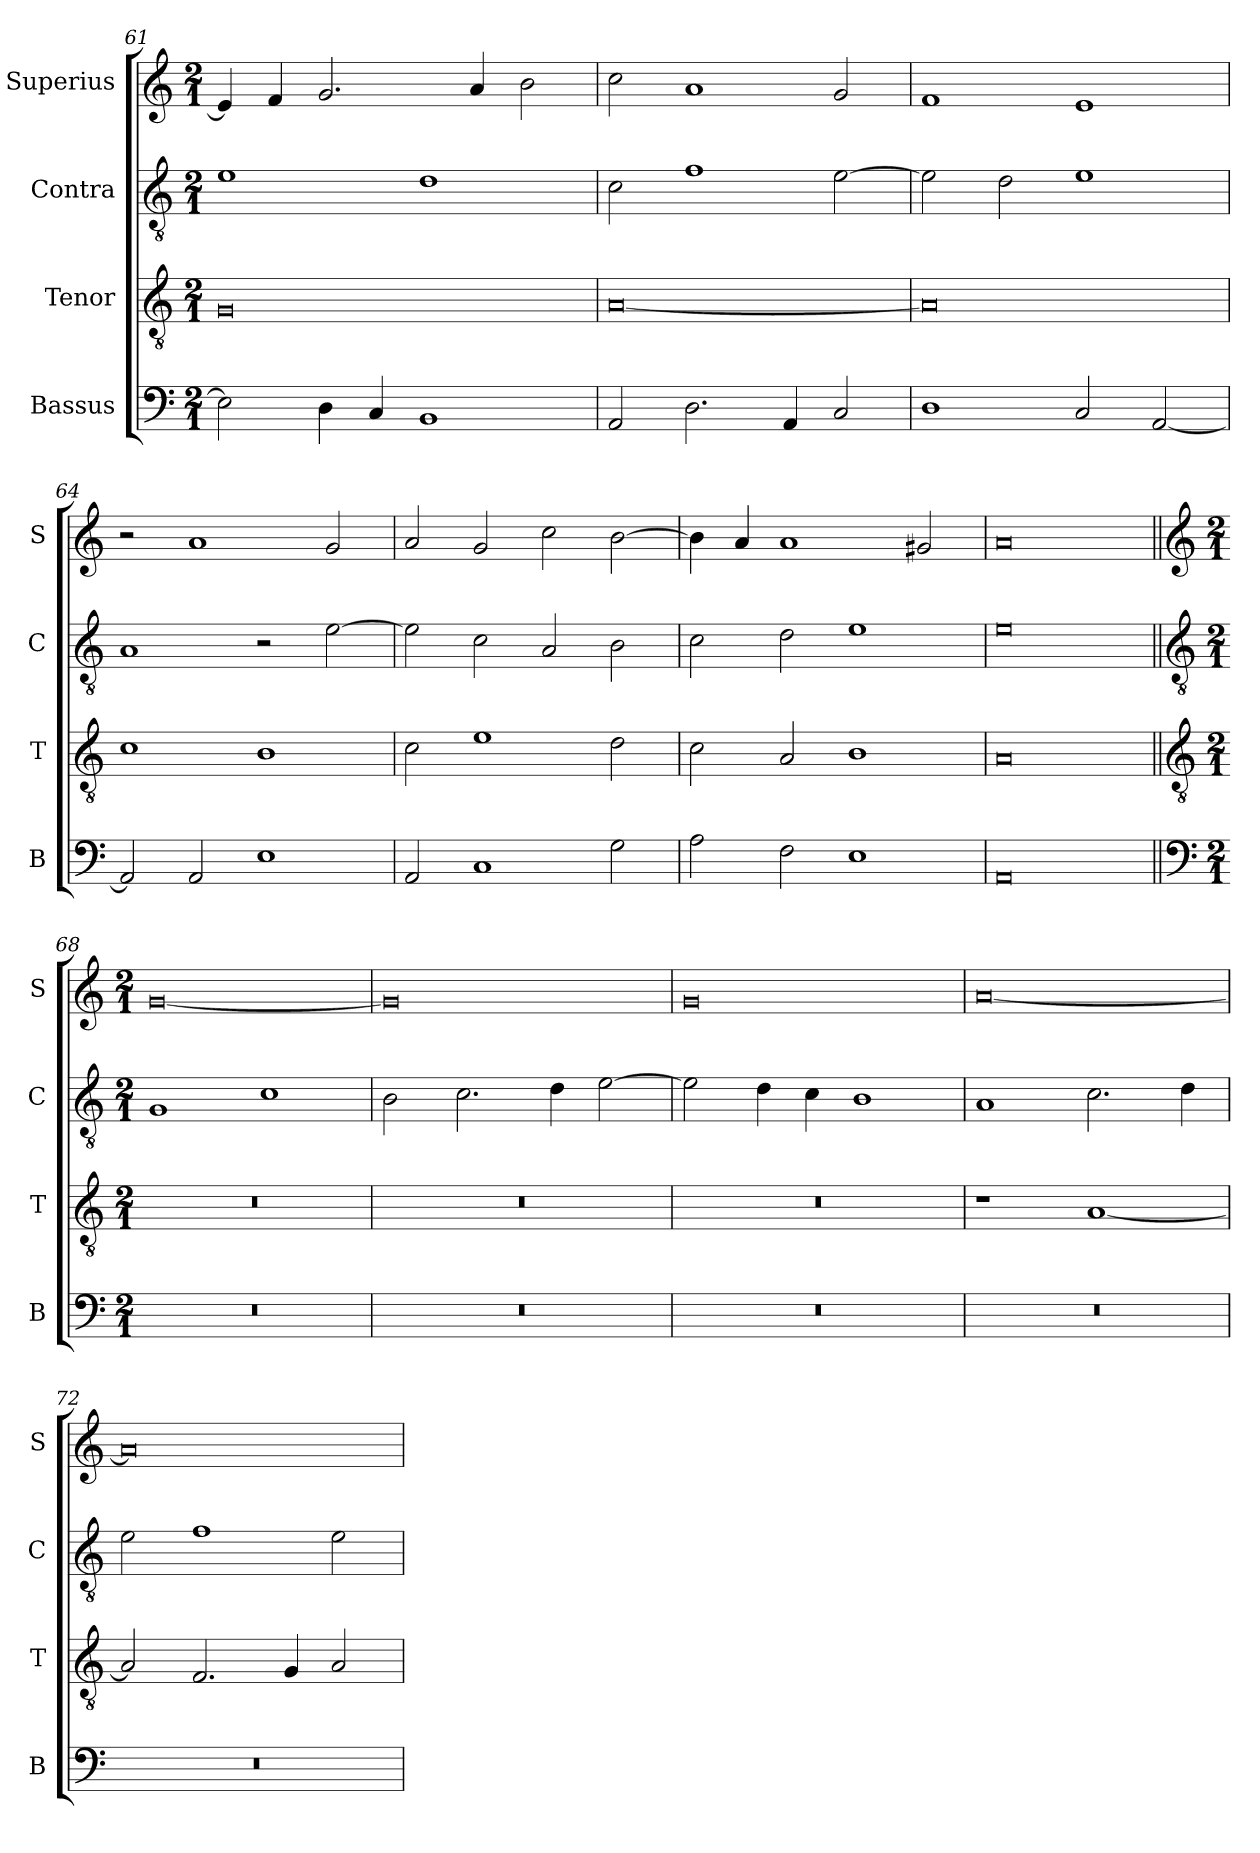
**kern	**kern	**kern	**kern
*part4	*part3	*part2	*part1
*staff4	*staff3	*staff2	*staff1
*I"Bassus	*I"Tenor	*I"Contra	*I"Superius
*I'B	*I'T	*I'C	*I'S
*clefF4	*clefGv2	*clefGv2	*clefG2
*k[]	*k[]	*k[]	*k[]
*M2/1	*M2/1	*M2/1	*M2/1
=61	=61	=61	=61
2E\]	0G	1e	4e/]
.	.	.	4f/
4D\	.	.	2.g/
4C/	.	.	.
1BB	.	1d	.
.	.	.	4a/
.	.	.	2b\
=62	=62	=62	=62
2AA/	[0A	2c\	2cc\
2.D\	.	1f	1a
4AA/	.	.	.
2C/	.	[2e\	2g/
=63	=63	=63	=63
1D	0A]	2e\]	1f
.	.	2d\	.
2C/	.	1e	1e
[2AA/	.	.	.
=64	=64	=64	=64
2AA/]	1c	1A	2r
2AA/	.	.	1a
1E	1B	2r	.
.	.	[2e\	2g/
=65	=65	=65	=65
2AA/	2c\	2e\]	2a/
1C	1e	2c\	2g/
.	.	2A/	2cc\
2G\	2d\	2B\	[2b\
=66	=66	=66	=66
2A\	2c\	2c\	4b\]
.	.	.	4a/
2F\	2A/	2d\	1a
1E	1B	1e	.
.	.	.	2g#X/
=67	=67	=67	=67
0AA	0A	0e	0a
!!LO:LB:g=z
=68||	=68||	=68||	=68||
*clefF4	*clefGv2	*clefGv2	*clefG2
*k[]	*k[]	*k[]	*k[]
*M2/1	*M2/1	*M2/1	*M2/1
0r	0r	1G	[0g
.	.	1c	.
=69	=69	=69	=69
0r	0r	2B\	0g]
.	.	2.c\	.
.	.	4d\	.
.	.	[2e\	.
=70	=70	=70	=70
0r	0r	2e\]	0g
.	.	4d\	.
.	.	4c\	.
.	.	1B	.
=71	=71	=71	=71
0r	1r	1A	[0a
.	[1A	2.c\	.
.	.	4d\	.
=72	=72	=72	=72
0r	2A/]	2e\	0a]
.	2.F/	1f	.
.	4G/	.	.
.	2A/	2e\	.
=	=	=	=
*-	*-	*-	*-
